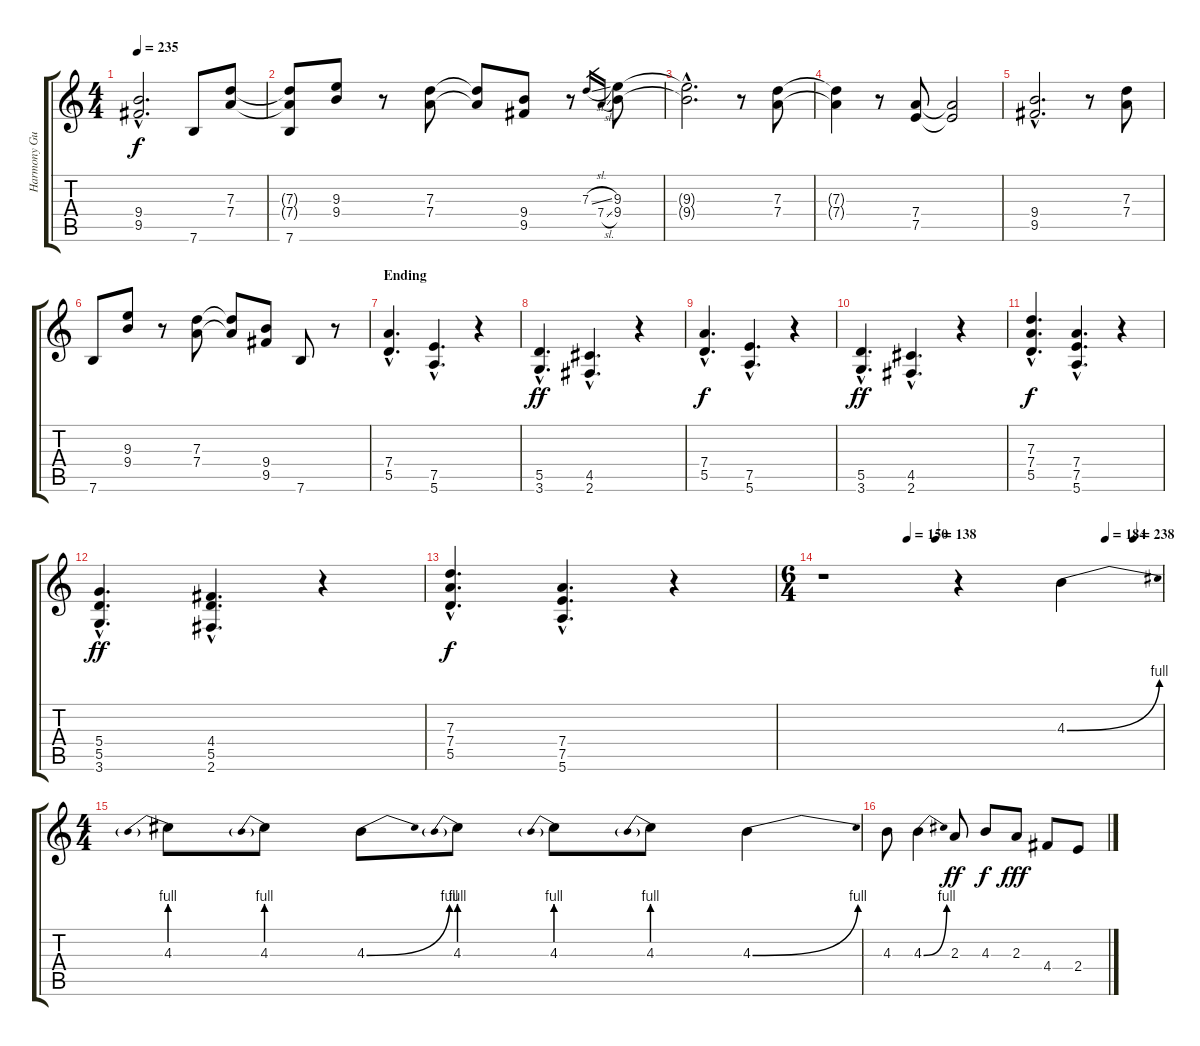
\track ("Harmony Guitar" "Harmony Gu") {instrument distortionguitar}
\staff {score tabs}
\tuning (E4 B3 G3 D3 A2 E2) {hide}
\ts (4 4)
\tempo 235
\clef g2
\ks c
(9.4{hac} 9.5{hac}).2{d dy f} 7.6.8 (7.3 7.4).8 |
(7.3{t} 7.4{t} 7.6).8 (9.3 9.4).8 r.8 (7.3 7.4).8 (7.3{t} 7.4{t}).8 (9.4 9.5).8 r.8 7.3{sl}.16{gr} 7.4{sl}.16{gr} (9.3 9.4).8 |
(9.3{hac t} 9.4{hac t}).2{d} r.8 (7.3 7.4).8 |
(7.3{t} 7.4{t}).4 r.8 (7.4 7.5).8 (7.4{t} 7.5{t}).2 |
(9.4{hac} 9.5{hac}).2{d} r.8 (7.3 7.4).8 |
7.6.8 (9.3 9.4).8 r.8 (7.3 7.4).8 (7.3{t} 7.4{t}).8 (9.4 9.5).8 7.6.8 r.8 |
\section ("" "Ending")
(7.4{hac} 5.5{hac}).4{d} (7.5{hac} 5.6{hac}).4{d} r.4 |
(5.5{hac} 3.6{hac}).4{d dy ff} (4.5{hac} 2.6{hac}).4{d} r.4 |
(7.4{hac} 5.5{hac}).4{d dy f} (7.5{hac} 5.6{hac}).4{d} r.4 |
(5.5{hac} 3.6{hac}).4{d dy ff} (4.5{hac} 2.6{hac}).4{d} r.4 |
(7.3{hac} 7.4{hac} 5.5{hac}).4{d dy f} (7.4{hac} 7.5{hac} 5.6{hac}).4{d} r.4 |
(5.4{hac} 5.5{hac} 3.6{hac}).4{d dy ff} (4.4{hac} 5.5{hac} 2.6{hac}).4{d} r.4 |
(7.3{hac} 7.4{hac} 5.5{hac}).4{d dy f} (7.4{hac} 7.5{hac} 5.6{hac}).4{d} r.4 |
\ts (6 4)
\tempo (150 0.25)
\tempo (138 0.3333333333333333)
\tempo (184 0.8333333333333334)
\tempo (238 0.9166666666666666)
r.1 r.4 4.3{be (bend 0 0 60 4)}.4 |
\ts (4 4)
4.3{be (prebend 0 4 60 4)}.8 4.3{be (prebend 0 4 60 4)}.8 4.3{be (bend 0 0 60 4)}.8 4.3{be (prebend 0 4 60 4)}.8 4.3{be (prebend 0 4 60 4)}.8 4.3{be (prebend 0 4 60 4)}.8 4.3{be (bend 0 0 60 4)}.4 |
4.3.8 4.3{be (bend 0 0 60 4)}.4 2.3.8{dy ff} 4.3.8{dy f} 2.3.8{dy fff} 4.4.8 2.4.8
